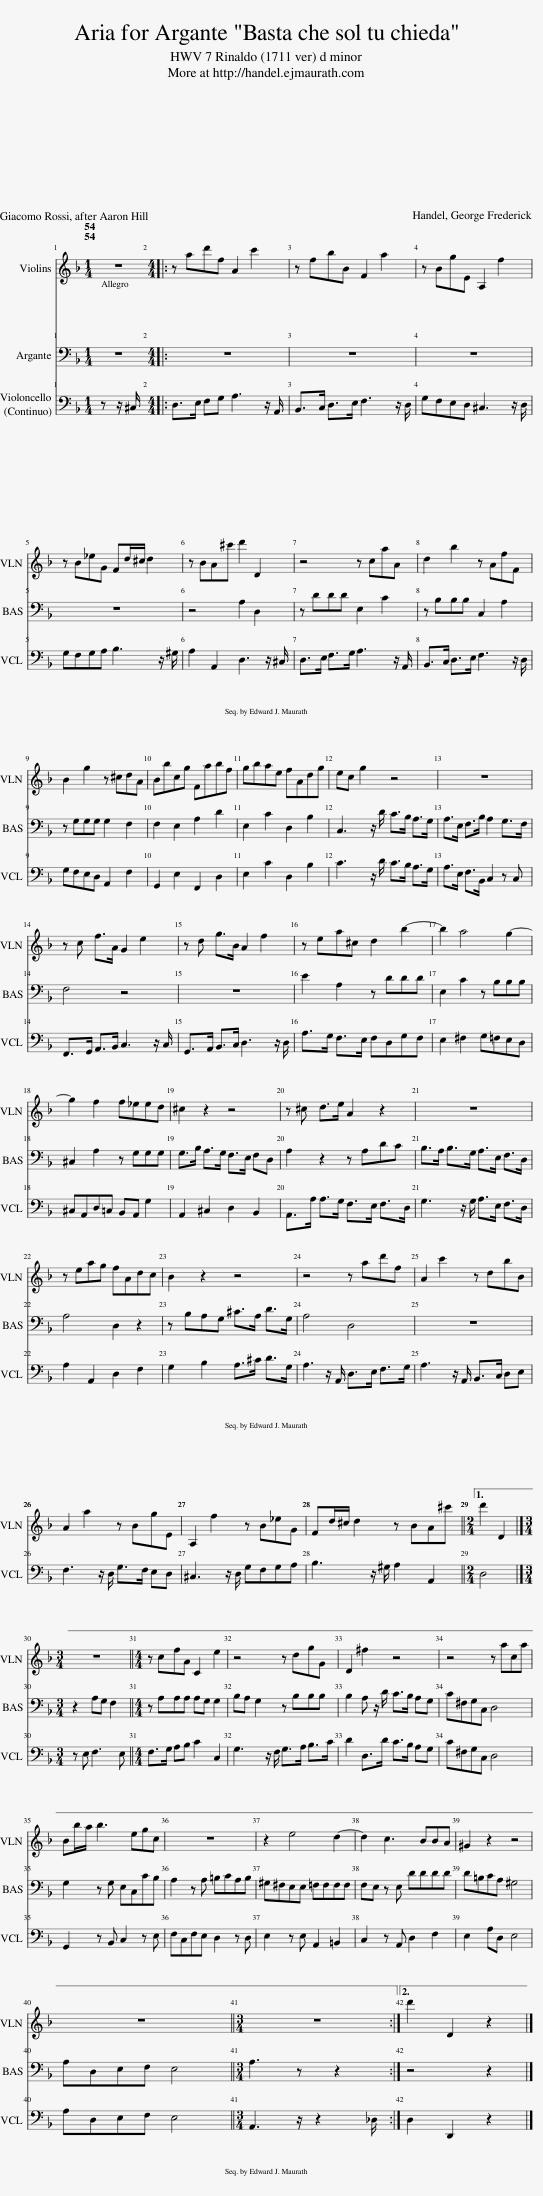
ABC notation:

X:1
%%score 1 2 { ( 3 6 ) | ( 4 5 ) } 7 [ 8 9 ]
L:1/8
Q:1/4=54
M:1/4
I:linebreak $
K:F
V:1 treble
V:2 bass
V:3 treble
V:6 treble
V:4 bass
V:5 bass
V:7 bass
V:8 bass
V:9 bass-8
V:1
 z2 |:[M:4/4] z ad'f A2 c'2 | z fbB F2 a2 | z BgE A,2 f2 |$ z B_eG Fd/^c/ d2 | %5
 z BA^c' d'2 D2 | z4 z caA | d2 b2 z AfF |$ B2 g2 z ^cdA | Bbcg Fabf | %10
 gbae fAdg | ec g2 z4 | z8 |$ z c f>A G2 e2 | z d g>B A2 f2 | %15
 z ea^c d2 b2- | b2 a4 g2- |$ g2 f2 f_eed | ^c2 z2 z4 | z ^c d>e A2 z2 | %20
 z8 |$ z eag fAdc | B2 z2 z4 | z4 z ad'f | A2 c'2 z dbB |$ %25
 A2 a2 z BgE | A,2 f2 z B_eG | Fd/^c/ d2 z BA^c' ||1[M:2/4] d'2 D2 |]$[M:3/4] z6 || %30
[M:4/4] z cfA C2 e2 | z4 z dgG | D2 ^f2 z4 | z4 z aca |$ Bb/a/ b3 egc | %35
 z8 | z2 e4 d2- | d2 c3 BBA | ^G2 z2 z4 |$ z8 || %40
[M:3/4] z6 :|2 d'2 D2 z2 |] %42
V:2
 z2 |:[M:4/4] z8 | z8 | z8 |$ z8 | %5
 z4 A,2 D,2 | z DDD E,2 C2 | z B,B,B, C,2 A,2 |$ z G,G,G, G,2 F,2 | F,2 E,2 A,2 D2 | %10
 E,2 C2 D,2 B,2 | C,3 z/ D/ C>B, A,>G, | A,>E, F,>B, A,2 G,>F, |$ F,4 z4 | z8 | %15
 E2 A,2 z DDD | E,2 C2 z B,B,B, |$ ^C,2 A,2 z G,G,G, | G,>B, A,>G, F,>E, F,D, | A,2 z2 z A,DC | %20
 B,>A, B,>G, A,>E, F,>D, |$ A,4 D,2 z2 | z B,A,G, ^C>A, D>G, | A,4 D,4 | z8 |$ %25
 z8 | z8 | z8 ||1[M:2/4] z4 |]$[M:3/4] z2 A,G, F,2 || %30
[M:4/4] z A,A,A, A,G, G,2 | B,A, G,2 z B,B,B, | B,2 A, z/ D/ C>B, A,G, | C^F,G,C, D,4 |$ G,2 z G, E,C,CB, | %35
 A,2 z A, =B,CA,B, | ^G,^F,E,E, =F,F,F,F, | F,E, z E, DDDD | D=B,CA, ^G,4 |$ A,D,E,F, E,4 || %40
[M:3/4] A,3 z z2 :|2 z4 z2 |] %42
V:3
 z z/ [^CE]/ |:[M:4/4] [A,DF]A[DFAd]F [FA]2 [CFAc]2 | [F,DB]F[B,B,DF]B, [A,CF]2 [A,CFA]2 | GBGE A,2 [FA]2 |$ [B,DG]B[B,_EG_e]G FD/^C/ D2 | %5
 [^CEA]B[CEA][A,CE^c] [F,A,DF]2 D2 | z4 EC[CA]A | D2 B,2 C[FA][CFA][DF] |$ B2 G2 [E,^CA][A,C][DAd][DFA] | [G,DB]B[Gc]G [CF]ABF | %10
 [G,EGB]B[FA]E [A,F][DFA][DG]G | [EG][CE] [Gc]2 [EGc]>B [CFA]3/2 G/ | [CFA]>E [A,CF]3/2 B,/ C2 [G,B,]C |$ [F,A,C]C [F,CFA]3/2 A,/ [EG]2 [CEG]2 | [B,D][G,B,D] [DGB]3/2 B/ [^FA]2 [D=FA]2 | %15
 [^CE]E[DA]C D2 [Bb]2- | [Bb]2 A4 G2- |$ G2 F2 F_E[CEG][B,DG] | [E^c]2 [Ec]2 [Fd]2 [DB]2 | [E,^CA]^c [Fd]3/2 e/ A2 z2 | %20
 z2 z z/ G/ [^CEA]>E [A,DF]3/2 D/ |$ [^CEA]E[EA^c]G [DFA][F,DA][A,DF]=C | [B,E]2 B2 A>[E^c] [FAd]3/2 [B,DG]/ | A3 z z AdF | [DFA]2 [FAc]2 [F,B,D]D[B,DFB]B, |$ %25
 [CFA]2 [CFA]2 [B,DG]B[^CG]E | [E,A,]2 F2 [B,DG]B[_EB_e]G | [DF]D/^C/ D2 [CEA]B[E,CA]^c ||1[M:2/4] [FAd]4 |]$[M:3/4] z6 || %30
[M:4/4] [CA]3/2 z/ [Fcf] z [FAc] z [Ec]2 | [DB]A[B,DG] z [B,DG]d[GBg]G | B2 ^f2 A>G ^F E | [EA][DA][CE][G,E] [A,^F][A,DFA][DFAc][A,DFAc] |$ [B,DGB]B/A/ B3 [EGc][EGc][G,Ec] | %35
 z4 [FA][DFA][CF][DF=B] | =B2 [=B,E^G]2 [CF]2 [DF]2 | [CF][G,CE][Ac][CE] [DFA][DGB][FB][CFA] | [=B,D^G]2 [EAc][CEA] [B,EG]4 |$ [CEA]DE[DF] E[D^F][E^G][^G,=B,DEG] || %40
[M:3/4] A3 z z2 :|2 d2 D2 z2 |] %42
V:4
 z z/ [^C,A,]/ |:[M:4/4] D,>E, F, G, A,3 z/ [A,,F,CA]/ | B,,>C, D,3/2 E,/ F,3 z/ [D,A,F]/ | [G,B,]F,E,D, ^C,3 z/ D,/ |$ G,F,G,A, B,3 z/ ^G,/ | %5
 A,2 A,,2 D,3 z/ ^C,/ | D,>E, F,3/2 G,/ A,3 z/ A,,/ | B,,>C, D,3/2 E,/ F,3 z/ D,/ |$ [G,D]F,[E,CG]D, A,,2 F,2 | G,,2 E,2 F,,2 D,2 | %10
 E,2 C2 D,2 B,2 | C3 z/ D/ C>B, A,3/2 G,/ | A,>E, F,3/2 B,,/ [C,F,A,]2 z C, |$ F,,>G,, A,,3/2 B,,/ C,3 z/ C,/ | G,,>A,, B,,3/2 C,/ D,3 z/ [D,F,A,]/ | %15
 A,>G, F,3/2 E,/ [F,A,]D,[G,D]F, | [E,B,G]2 [^F,A,C]2 [G,B,D]=F,[E,B,G]D, |$ [^C,A,E][A,,E,^CG][D,A,F]=C, [B,,F,D][A,,A,=C] G,2 | [A,,E,^C]2 [^C,A,]2 [D,A,]2 [B,,F,]2 | A,,>A, A,3/2 G,/ [F,A,D]>E, [F,A,D]3/2 D,/ | %20
 [B,DG]>A, [G,B,DG]3/2 z/ z4 |$ A,2 A,,2 D,2 F,2 | G,2 B,2 [A,E]>^C D3/2 G,/ | [A,^CE]3 z/ A,,/ [D,F,A,D]>E, [F,A,DF]3/2 G,/ | A,3 z/ A,,/ B,,>C, D, E, |$ %25
 F,3 z/ D,/ G,>F, E, D, | ^C,3 z/ D,/ G,F,G,A, | B,3 z/ ^G,/ A,2 A,,2 ||1[M:2/4] [D,D]4 |]$[M:3/4] z E, [F,A,CF]3 E, || %30
[M:4/4] F,>G, A, B, C2 C,2 | G,3 z/ F,/ G,>A, B,3/2 C/ | D2 [D,A,^F]>D C>B, A, G, | C^F,G,C, D,4 |$ G,,2 [G,B,]B,, [C,G,E]2 z E, | %35
 [F,C][C,F,][F,A,C][E,C] D,2 z D, | E,2 z E, A,,2 =B,,2 | C,2 z A,, D,2 F,2 | E,2 A,D, E,4 |$ A,[D,F,][E,^G,]F, [E,G,=B,]4 || %40
[M:3/4] [A,,E,C]3 z/ z2 [_D,A,E^c]/ :|2 [D,D]2 [D,,A,,F,]2 z2 |] %42
V:5
 x2 |:[M:4/4] x8 | x8 | x8 |$ x8 | %5
 x8 | x8 | x8 |$ x8 | x8 | %10
 x8 | x8 | x8 |$ x8 | x8 | %15
 x8 | x8 |$ x8 | x8 | x8 | %20
 G,3/2 z/ z3/2 G,/ A,>E, F,3/2 D,/ |$ x8 | x8 | x8 | x8 |$ %25
 x8 | x8 | x8 ||1[M:2/4] x4 |]$[M:3/4] x6 || %30
[M:4/4] x8 | x8 | x8 | x8 |$ x8 | %35
 x8 | x8 | x8 | x8 |$ x8 || %40
[M:3/4] x6 :|2 x6 |] %42
V:6
 x2 |:[M:4/4] x8 | x8 | x8 |$ x8 | %5
 x8 | x8 | x8 |$ x8 | x8 | %10
 x8 | x8 | x8 |$ x8 | x8 | %15
 x8 | x8 |$ x8 | x8 | x8 | %20
 x8 |$ x8 | x8 | x8 | x8 |$ %25
 x8 | x8 | x8 ||1[M:2/4] x4 |]$[M:3/4] x6 || %30
[M:4/4] x8 | x8 | x8 | x8 |$ x8 | %35
 x8 | x8 | x8 | x8 |$ x8 || %40
[M:3/4] x6 :|2 [FA]4 z2 |] %42
V:7
 z z/ ^C,/ |:[M:4/4] D,>E, F,G, A,3 z/ A,,/ | B,,>C, D,>E, F,3 z/ D,/ | G,F,E,D, ^C,3 z/ D,/ |$ G,F,G,A, B,3 z/ ^G,/ | %5
 A,2 A,,2 D,3 z/ ^C,/ | D,>E, F,>G, A,3 z/ A,,/ | B,,>C, D,>E, F,3 z/ D,/ |$ G,F,E,D, A,,2 F,2 | G,,2 E,2 F,,2 D,2 | %10
 E,2 C2 D,2 B,2 | C3 z/ D/ C>B, A,>G, | A,>E, F,>B,, C,2 z C, |$ F,,>G,, A,,>B,, C,3 z/ C,/ | G,,>A,, B,,>C, D,3 z/ D,/ | %15
 A,>G, F,>E, F,D,G,F, | E,2 ^F,2 G,=F,E,D, |$ ^C,A,,D,=C, B,,A,, G,2 | A,,2 ^C,2 D,2 B,,2 | A,,>A, A,>G, F,>E, F,>D, | %20
 G,3 z/ G,/ A,>E, F,>D, |$ A,2 A,,2 D,2 F,2 | G,2 B,2 A,>^C D>G, | A,3 z/ A,,/ D,>E, F,>G, | A,3 z/ A,,/ B,,>C, D,E, |$ %25
 F,3 z/ D,/ G,>F, E,D, | ^C,3 z/ D,/ G,F,G,A, | B,3 z/ ^G,/ A,2 A,,2 ||1[M:2/4] D,4 |]$[M:3/4] z E, F,3 E, || %30
[M:4/4] F,>G, A,B, C2 C,2 | G,3 z/ F,/ G,>A, B,>C | D2 D,>D C>B, A,G, | C^F,G,C, D,4 |$ G,,2 z B,, C,2 z E, | %35
 F,C,F,E, D,2 z D, | E,2 z E, A,,2 =B,,2 | C,2 z A,, D,2 F,2 | E,2 A,D, E,4 |$ A,D,E,F, E,4 || %40
[M:3/4] A,,3 z/ z2 _D,/ :|2 D,2 D,,2 z2 |] %42
V:8
 z z/ ^C,/ |:[M:4/4] D,>E, F, G, A,3 z/ A,,/ | B,,>C, D,3/2 E,/ F,3 z/ D,/ | G,F,E,D, ^C,3 z/ D,/ |$ G,F,G,A, B,3 z/ ^G,/ | %5
 A,2 A,,2 D,3 z/ ^C,/ | D,>E, F,3/2 G,/ A,3 z/ A,,/ | B,,>C, D,3/2 E,/ F,3 z/ D,/ |$ G,F,E,D, A,,2 F,2 | G,,2 E,2 F,,2 D,2 | %10
 E,2 C2 D,2 B,2 | C3 z z4 | z8 |$ F,,>G,, A,,3/2 B,,/ C,3 z/ C,/ | G,,>A,, B,,3/2 C,/ D,3 z/ D,/ | %15
 A,>G, F,3/2 E,/ F,D,G,F, | E,2 ^F,2 G,=F,E,D, |$ ^C,A,,D,=C, B,,A,, G,2 | A,,2 z2 z4 | A,,>A, A,3/2 G,/ F,3/2 z/ z2 | %20
 z8 |$ z2 A,,2 D,2 F,2 | G,2 z2 z4 | A,3 z/ A,,/ D,>E, F,3/2 G,/ | A,3 z/ A,,/ B,,>C, D, E, |$ %25
 F,3 z/ D,/ G,>F, E, D, | ^C,3 z/ D,/ G,F,G,A, | B,3 z/ ^G,/ A,2 A,,2 ||1[M:2/4] D,4 |]$[M:3/4] z6 || %30
[M:4/4] F,>G, A, B, C2 C,2 | G,3 z/ F,/ G,>A, B,3/2 C/ | D2 D,3/2 z/ z4 | z8 |$ G,,2 z B,, C,2 z E, | %35
 z8 | z2 z E, A,,2 =B,,2 | C,2 z A,, D,2 F,2 | E,2 z2 z4 |$ z8 || %40
[M:3/4] z4 z z/ ^C,/ :|2 D,2 D,,2 z2 |] %42
V:9
 z z/ ^C,/ |:[M:4/4] D,>E, F, G, A,3 z/ A,,/ | B,,>C, D,3/2 E,/ F,3 z/ D,/ | G,F,E,D, ^C,3 z/ D,/ |$ G,F,G,A, B,3 z/ ^G,/ | %5
 A,2 A,,2 D,3 z/ ^C,/ | D,>E, F,3/2 G,/ A,3 z/ A,,/ | B,,>C, D,3/2 E,/ F,3 z/ D,/ |$ G,F,E,D, A,,2 F,2 | G,,2 E,2 F,,2 D,2 | %10
 E,2 C2 D,2 B,2 | C3 z z4 | z8 |$ F,,>G,, A,,3/2 B,,/ C,3 z/ C,/ | G,,>A,, B,,3/2 C,/ D,3 z/ D,/ | %15
 A,,>G,, F,,3/2 E,,/ F,,D,G,,F,, | E,,2 ^F,,2 G,,=F,,E,,D, |$ ^C,A,,D,=C, B,,A,, G,2 | A,,2 z2 z4 | A,,>A, A,3/2 G,/ F,3/2 z/ z2 | %20
 z8 |$ z2 A,,2 D,2 F,2 | G,2 z2 z4 | A,3 z/ A,,/ D,>E, F,3/2 G,/ | A,3 z/ A,,/ B,,>C, D, E, |$ %25
 F,3 z/ D,/ G,>F, E, D, | ^C,3 z/ D,/ G,F,G,A, | B,3 z/ ^G,/ A,2 A,,2 ||1[M:2/4] D,4 |]$[M:3/4] z6 || %30
[M:4/4] F,>G, A, B, C2 C,2 | G,3 z/ F,/ G,>A, B,3/2 C/ | D2 D,3/2 z/ z4 | z8 |$ G,,2 z B,, C,2 z E, | %35
 z8 | z2 z E, A,,2 =B,,2 | C,2 z A,, D,2 F,2 | E,2 z2 z4 |$ z8 || %40
[M:3/4] z4 z z/ ^C,/ :|2 D,2 D,2 z2 |] %42
